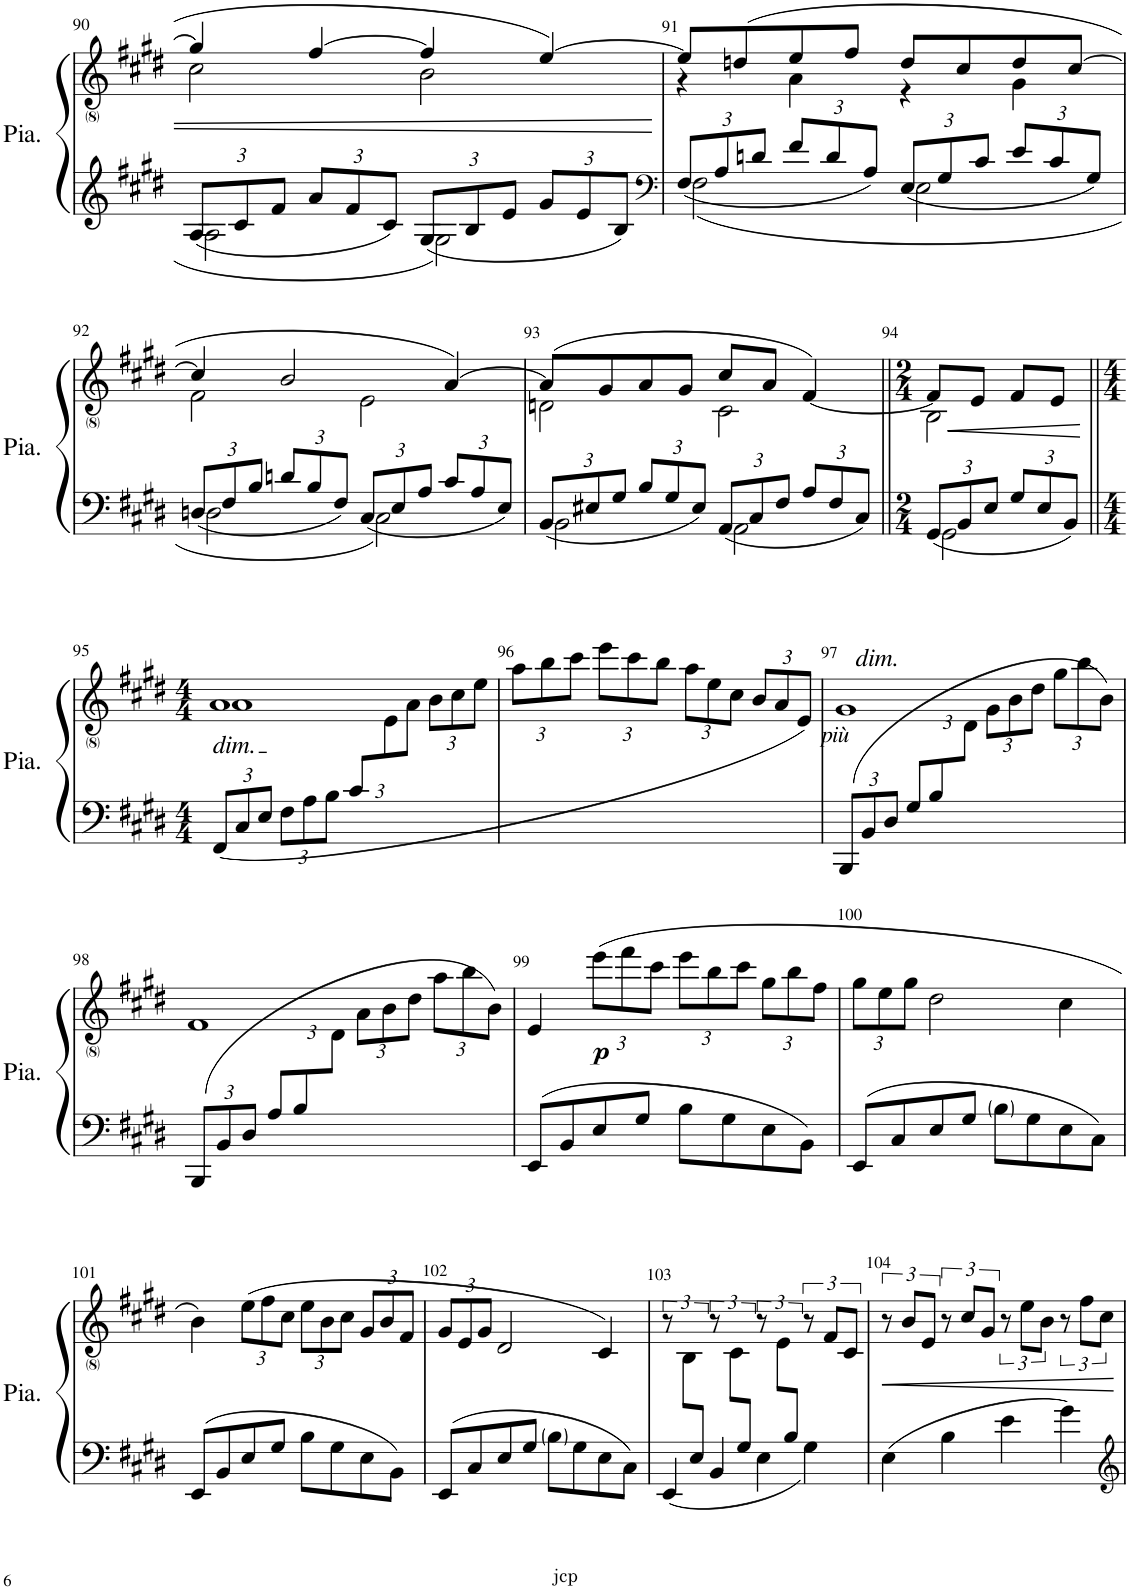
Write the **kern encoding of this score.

**kern	**kern	**dynam
*part1	*part1	*part1
*staff2	*staff1	*staff1/2
*I"Piano	*	*
*I'Pia.	*	*
!!LO:PB:g=z
*clefG2	*clefG2	*
*k[f#c#g#d#]	*k[f#c#g#d#]	*
*M4/4	*M4/4	*
*Xbrackettup	*	*
=90	=90	=90
*^	*^	*
12A/L	2A\	4gg#/]	2cc#\	.
12c#/	.	.	.	.
12f#/J	.	.	.	.
12a/L	.	[4ff#/	.	.
12f#/	.	.	.	.
12c#/J	.	.	.	.
12G#/L	2G#\	4ff#/]	2b\	.
12B/	.	.	.	.
12e/J	.	.	.	.
12g#/L	.	[>4ee/	.	.
12e/	.	.	.	.
12B/J	.	.	.	.
=91	=91	=91	=91	=91
*clefF4	*	*	*	*
12F#/L	2F#\	8ee/L]	4r	.
12A/	.	.	.	.
.	.	(8ddn/	.	.
12dn/J	.	.	.	.
12f#/L	.	8ee/	4a\	.
12d/	.	.	.	.
.	.	8ff#/J	.	.
12A/J	.	.	.	.
12E/L	2E\	8dd/L	4r	.
12G#/	.	.	.	.
.	.	8cc#/	.	.
12c#/J	.	.	.	.
12e/L	.	8dd/	4g#\	.
12c#/	.	.	.	.
.	.	[8cc#/J	.	.
12G#/J	.	.	.	.
!!LO:LB:g=z	!!
=92	=92	=92	=92	=92
12Dn/L	2D\	4cc#/]	2f#\	.
12F#/	.	.	.	.
12B/J	.	.	.	.
12dn/L	.	2b/	.	.
12B/	.	.	.	.
12F#/J	.	.	.	.
12C#/L	2C#\	.	2e\	.
12E/	.	.	.	.
12A/J	.	.	.	.
12c#/L	.	[4a/)	.	.
12A/	.	.	.	.
12E/J	.	.	.	.
=93	=93	=93	=93	=93
12BB/L	2BB\	(8a/L]	2dn\	.
12E#X/	.	.	.	.
.	.	8g#/	.	.
12G#/J	.	.	.	.
12B/L	.	8a/	.	.
12G#/	.	.	.	.
.	.	8g#/J	.	.
12E#/J	.	.	.	.
12AA/L	2AA\	8cc#/L	2c#\	.
12C#/	.	.	.	.
.	.	8a/J	.	.
12F#/J	.	.	.	.
12A/L	.	[<4f#/)	.	.
12F#/	.	.	.	.
12C#/J	.	.	.	.
=94||	=94||	=94||	=94||	=94||
*M2/4	*	*M2/4	*	*
!	!	!	!	!LO:HP:b
12GG#/L	2GG#\	8f#/L]	2B\	<
12BB/	.	.	.	.
.	.	8e/J	.	.
12E/J	.	.	.	.
12G#/L	.	8f#/L	.	.
12E/	.	.	.	.
.	.	8e/J	.	.
12BB/J	.	.	.	.
*v	*v	*	*	*
*	*v	*v	*
!!LO:LB:g=z
=95||	=95||	=95||
*M4/4	*M4/4	*
*	*^	*
*	*	*^	*
!	!LO:TX:b:i:t=dim.	!	!	!
(12FF#/L	1a	1a	12%7ryy	.
12C#/	.	.	.	.
12E/J	.	.	.	.
12F#\L	.	.	.	.
12A\	.	.	.	.
12B\J	.	.	.	.
12c#/L	.	.	.	.
12%5ryy	.	.	12e\	.
.	.	.	12a\J	.
*	*	*	*Xbrackettup	*
.	.	.	12b\L	.
.	.	.	12cc#\	.
.	.	.	12ee\J	.
*	*v	*v	*v	*
=96	=96	=96
1ryy	12aa\L	.
.	12bb\	.
.	12ccc#\J	.
.	12eee\L	.
.	12ccc#\	.
.	12bb\J	.
.	12aa\L	.
.	12ee\	.
.	12cc#\J	.
.	12b/L	.
.	12a/	.
.	12e/J)	.
=97	=97	=97
*	*^	*
!	!LO:TX:b:i:t=più	!	!
!	!LO:TX:a:i:t=dim.	!	!
(12BBB/L	1g#	12%5ryy	.
12BB/	.	.	.
12D#/J	.	.	.
12G#/L	.	.	.
12B/	.	.	.
12%7ryy	.	12d#\J	.
.	.	12g#\L	.
.	.	12b\	.
.	.	12dd#\J	.
.	.	12gg#\L	.
.	.	12bb\	.
.	.	12b\J)	.
!!LO:LB:g=z	!!
=98	=98	=98	=98
(12BBB/L	1f#	12%5ryy	.
12BB/	.	.	.
12D#/J	.	.	.
12A/L	.	.	.
12B/	.	.	.
12%7ryy	.	12d#\J	.
.	.	12a\L	.
.	.	12b\	.
.	.	12dd#\J	.
.	.	12aa\L	.
.	.	12bb\	.
.	.	12b\J)	.
*	*v	*v	*
=99	=99	=99
8EE/L	4e/	.
8BB/	.	.
!	!	!LO:DY:b
8E/	(12eee\L	p
.	12fff#\	.
8G#/J	.	.
.	12ccc#\J	.
8B\L	12eee\L	.
.	12bb\	.
8G#\	.	.
.	12ccc#\J	.
8E\	12gg#\L	.
.	12bb\	.
8BB\J	.	.
.	12ff#\J	.
=100	=100	=100
8EE/L	12gg#\L	.
.	12ee\	.
8C#/	.	.
.	12gg#\J	.
8E/	2dd#\	.
8G#/J	.	.
8B\L	.	.
8G#\	.	.
8E\	4cc#\	.
8C#\J	.	.
!!LO:LB:g=z
=101	=101	=101
8EE/L	4b\)	.
8BB/	.	.
8E/	(12ee\L	.
.	12ff#\	.
8G#/J	.	.
.	12cc#\J	.
8B\L	12ee\L	.
.	12b\	.
8G#\	.	.
.	12cc#\J	.
8E\	12g#/L	.
.	12b/	.
8BB\J	.	.
.	12f#/J	.
=102	=102	=102
8EE/L	12g#/L	.
.	12e/	.
8C#/	.	.
.	12g#/J	.
8E/	2d#/	.
8G#/J	.	.
8B\L	.	.
8G#\	.	.
8E\	4c#/)	.
8C#\J	.	.
=103	=103	=103
*^	*	*
*	*	*brackettup	*
6ryy	4EE/	12r	.
.	.	12B\L	.
12E/J	.	12ryy	.
6ryy	4BB/	12r	.
.	.	12c#\L	.
12G#/J	.	12ryy	.
6ryy	4E\	12r	.
.	.	12e\L	.
12B/J	.	12ryy	.
4ryy	4G#\	12r	.
.	.	12f#/L	.
.	.	12c#/J	.
*v	*v	*	*
=104	=104	=104
4E\	12r	.
.	12b/L	.
.	12e/J	.
4B\	12r	.
.	12cc#/L	.
.	12g#/J	.
4e\	12r	.
.	12ee\L	.
.	12b\J	.
4g#\	12r	.
.	12ff#\L	.
.	12cc#\J	.
.	.	[
=	=	=
*-	*-	*-
